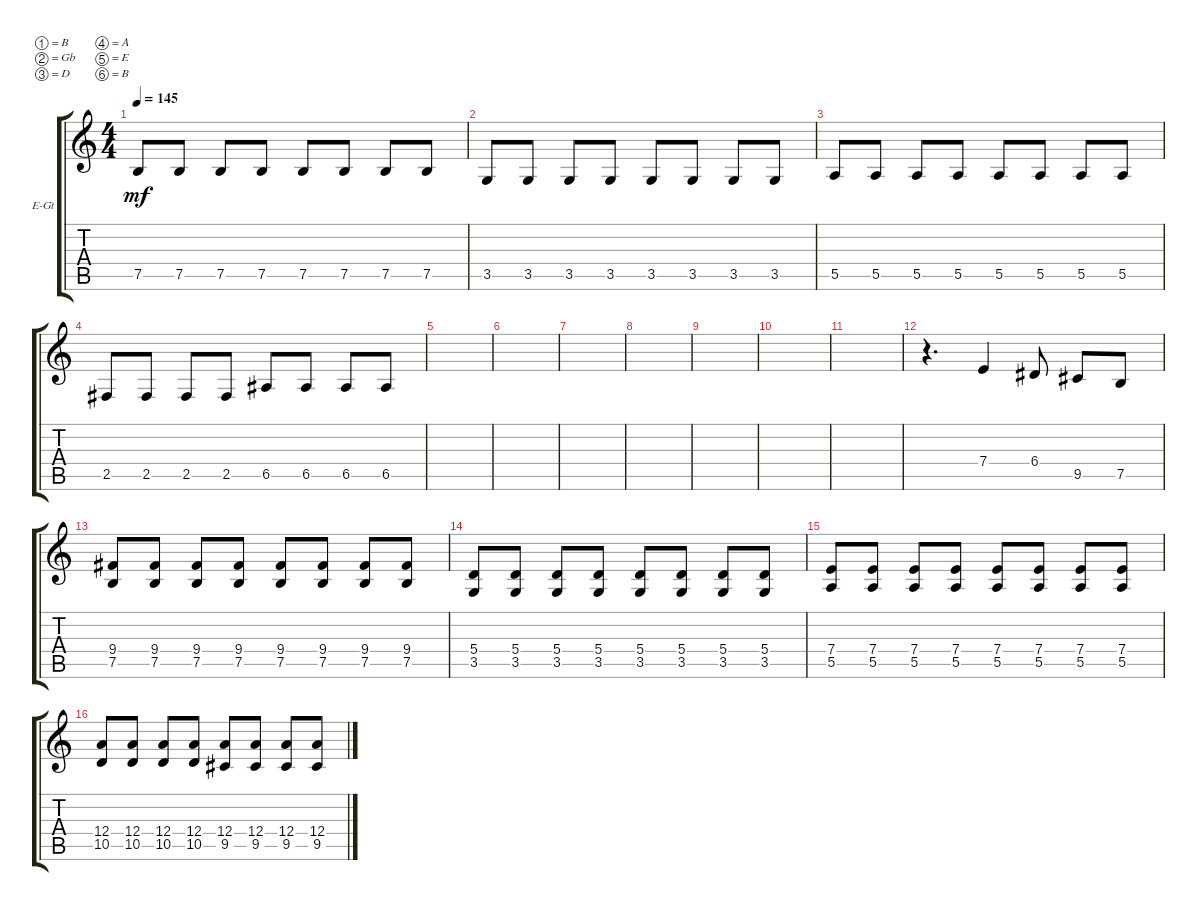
\bracketExtendMode groupsimilarinstruments
\firstSystemTrackNameOrientation horizontal
\otherSystemsTrackNameOrientation horizontal
\track ("Electric Guitar-1" "E-Gt") {instrument distortionguitar}
\staff {score tabs}
\tuning (B3 Gb3 D3 A2 E2 B1)
\ts (4 4)
\tempo 145
\clef g2
\ks c
7.5.8{dy mf} 7.5.8 7.5.8 7.5.8 7.5.8 7.5.8 7.5.8 7.5.8 |
3.5.8 3.5.8 3.5.8 3.5.8 3.5.8 3.5.8 3.5.8 3.5.8 |
5.5.8 5.5.8 5.5.8 5.5.8 5.5.8 5.5.8 5.5.8 5.5.8 |
2.5.8 2.5.8 2.5.8 2.5.8 6.5.8 6.5.8 6.5.8 6.5.8 |
|
|
|
|
|
|
|
r.4{d} 7.4.4 6.4.8 9.5.8 7.5.8 |
(7.5 9.4).8 (7.5 9.4).8 (7.5 9.4).8 (7.5 9.4).8 (7.5 9.4).8 (7.5 9.4).8 (7.5 9.4).8 (7.5 9.4).8 |
(3.5 5.4).8 (3.5 5.4).8 (3.5 5.4).8 (3.5 5.4).8 (3.5 5.4).8 (3.5 5.4).8 (3.5 5.4).8 (3.5 5.4).8 |
(5.5 7.4).8 (5.5 7.4).8 (5.5 7.4).8 (5.5 7.4).8 (5.5 7.4).8 (5.5 7.4).8 (5.5 7.4).8 (5.5 7.4).8 |
(10.5 12.4).8 (10.5 12.4).8 (10.5 12.4).8 (10.5 12.4).8 (9.5 12.4).8 (9.5 12.4).8 (9.5 12.4).8 (9.5 12.4).8
